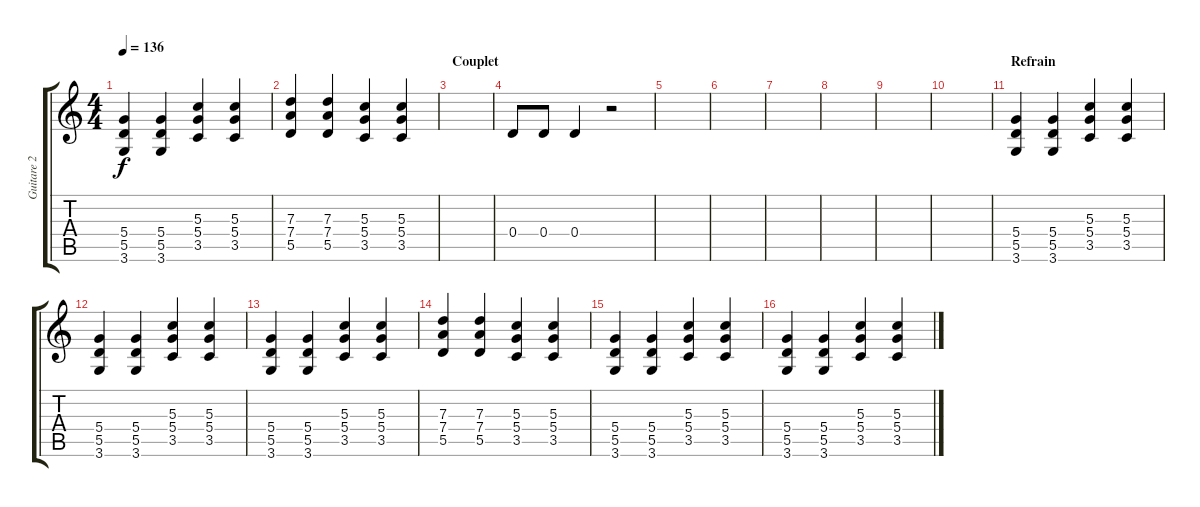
\track ("Guitare 2" "Guitare 2") {instrument distortionguitar}
\staff {score tabs}
\tuning (E4 B3 G3 D3 A2 E2) {hide}
\ts (4 4)
\tempo 136
\clef g2
\ks c
(5.4 5.5 3.6).4{dy f} (5.4 5.5 3.6).4 (5.3 5.4 3.5).4 (5.3 5.4 3.5).4 |
(7.3 7.4 5.5).4 (7.3 7.4 5.5).4 (5.3 5.4 3.5).4 (5.3 5.4 3.5).4 |
\section ("" "Couplet")
|
0.4.8 0.4.8 0.4.4 r.2 |
|
|
|
|
|
|
\section ("" "Refrain")
(5.4 5.5 3.6).4 (5.4 5.5 3.6).4 (5.3 5.4 3.5).4 (5.3 5.4 3.5).4 |
(5.4 5.5 3.6).4 (5.4 5.5 3.6).4 (5.3 5.4 3.5).4 (5.3 5.4 3.5).4 |
(5.4 5.5 3.6).4 (5.4 5.5 3.6).4 (5.3 5.4 3.5).4 (5.3 5.4 3.5).4 |
(7.3 7.4 5.5).4 (7.3 7.4 5.5).4 (5.3 5.4 3.5).4 (5.3 5.4 3.5).4 |
(5.4 5.5 3.6).4 (5.4 5.5 3.6).4 (5.3 5.4 3.5).4 (5.3 5.4 3.5).4 |
(5.4 5.5 3.6).4 (5.4 5.5 3.6).4 (5.3 5.4 3.5).4 (5.3 5.4 3.5).4
